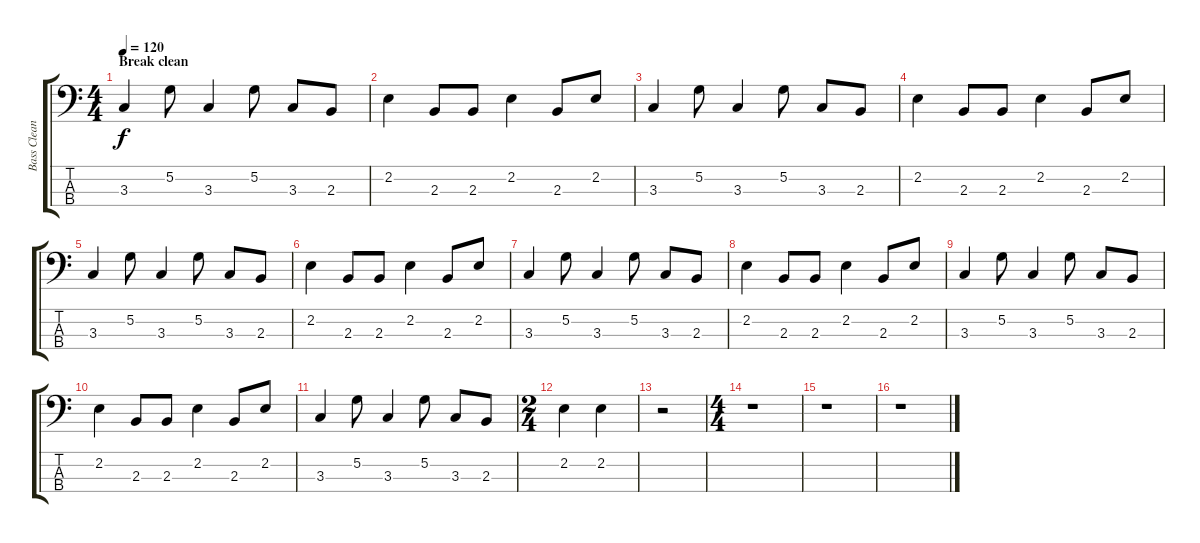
\track ("Bass Clean A# A D G" "Bass Clean") {instrument electricbassfinger}
\staff {score tabs}
\tuning (G2 D2 A1 Bb0) {hide}
\ts (4 4)
\section ("" "Break clean")
\tempo 120
\clef f4
\ks c
3.3.4{dy f} 5.2.8 3.3.4 5.2.8 3.3.8 2.3.8 |
2.2.4 2.3.8 2.3.8 2.2.4 2.3.8 2.2.8 |
3.3.4 5.2.8 3.3.4 5.2.8 3.3.8 2.3.8 |
2.2.4 2.3.8 2.3.8 2.2.4 2.3.8 2.2.8 |
3.3.4 5.2.8 3.3.4 5.2.8 3.3.8 2.3.8 |
2.2.4 2.3.8 2.3.8 2.2.4 2.3.8 2.2.8 |
3.3.4 5.2.8 3.3.4 5.2.8 3.3.8 2.3.8 |
2.2.4 2.3.8 2.3.8 2.2.4 2.3.8 2.2.8 |
3.3.4 5.2.8 3.3.4 5.2.8 3.3.8 2.3.8 |
2.2.4 2.3.8 2.3.8 2.2.4 2.3.8 2.2.8 |
3.3.4 5.2.8 3.3.4 5.2.8 3.3.8 2.3.8 |
\ts (2 4)
2.2.4 2.2.4 |
r.2 |
\ts (4 4)
r.1 |
r.1 |
r.1
